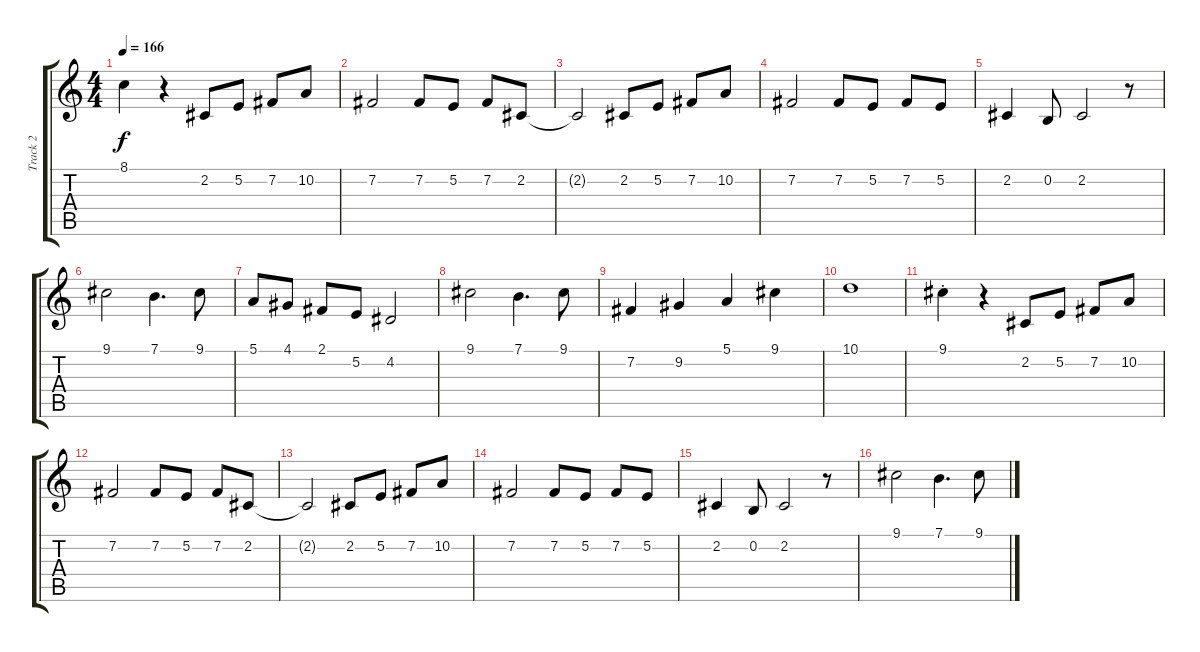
\track ("Track 2" "Track 2") {instrument voiceoohs}
\staff {score tabs}
\tuning (E4 B3 G3 D3 A2 E2) {hide}
\ts (4 4)
\tempo 166
\clef g2
\ks c
8.1{t}.4{dy f} r.4 2.2.8 5.2.8 7.2.8 10.2.8 |
7.2.2 7.2.8 5.2.8 7.2.8 2.2.8 |
2.2{t}.2 2.2.8 5.2.8 7.2.8 10.2.8 |
7.2.2 7.2.8 5.2.8 7.2.8 5.2.8 |
2.2.4 0.2.8 2.2.2 r.8 |
9.1.2 7.1.4{d} 9.1.8 |
5.1.8 4.1.8 2.1.8 5.2.8 4.2.2 |
9.1.2 7.1.4{d} 9.1.8 |
7.2.4 9.2.4 5.1.4 9.1.4 |
10.1.1 |
9.1{st}.4 r.4 2.2.8 5.2.8 7.2.8 10.2.8 |
7.2.2 7.2.8 5.2.8 7.2.8 2.2.8 |
2.2{t}.2 2.2.8 5.2.8 7.2.8 10.2.8 |
7.2.2 7.2.8 5.2.8 7.2.8 5.2.8 |
2.2.4 0.2.8 2.2.2 r.8 |
9.1.2 7.1.4{d} 9.1.8
